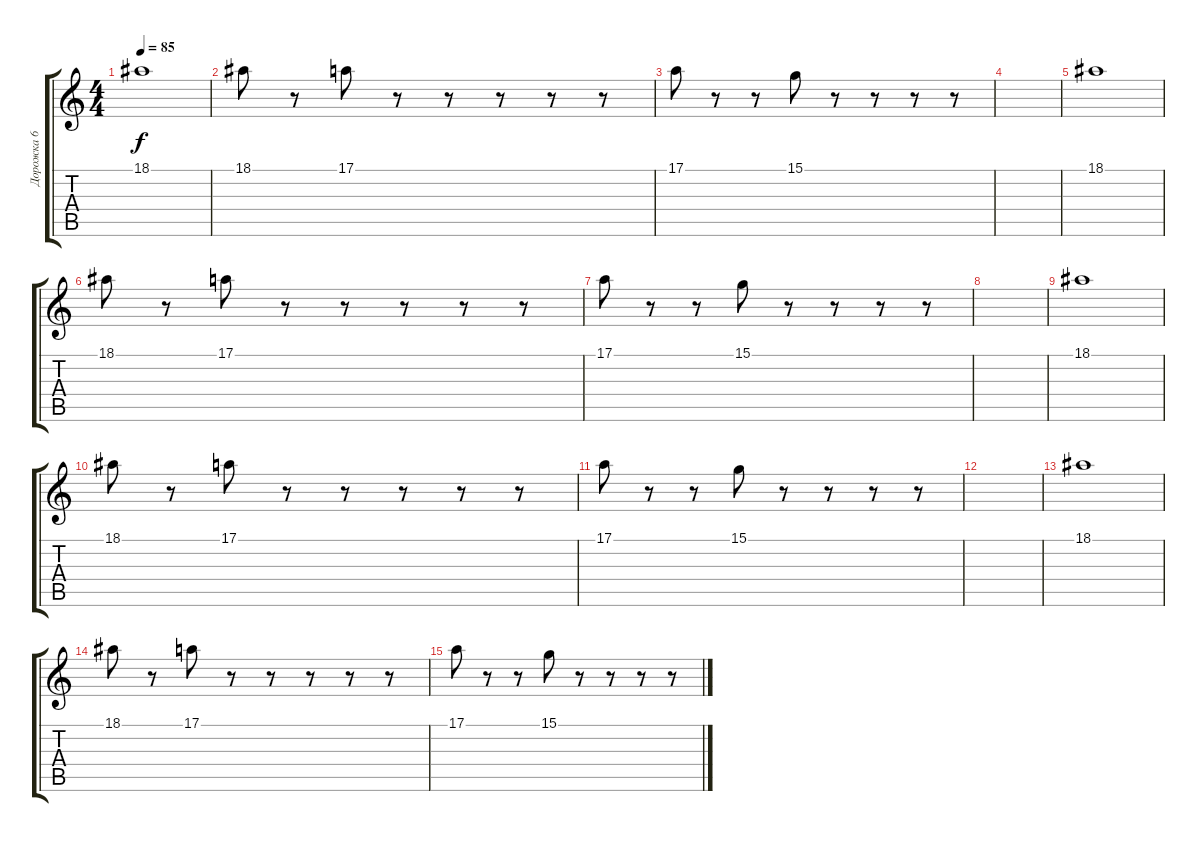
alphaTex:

\track ("Дорожка 6" "Дорожка 6") {instrument stringensemble2}
\staff {score tabs}
\tuning (E4 B3 G3 D3 A2 E2) {hide}
\ts (4 4)
\tempo 85
\clef g2
\ks c
18.1.1{dy f} |
18.1.8 r.8 17.1.8 r.8 r.8 r.8 r.8 r.8 |
17.1.8 r.8 r.8 15.1.8 r.8 r.8 r.8 r.8 |
|
18.1.1 |
18.1.8 r.8 17.1.8 r.8 r.8 r.8 r.8 r.8 |
17.1.8 r.8 r.8 15.1.8 r.8 r.8 r.8 r.8 |
|
18.1.1 |
18.1.8 r.8 17.1.8 r.8 r.8 r.8 r.8 r.8 |
17.1.8 r.8 r.8 15.1.8 r.8 r.8 r.8 r.8 |
|
18.1.1 |
18.1.8 r.8 17.1.8 r.8 r.8 r.8 r.8 r.8 |
17.1.8 r.8 r.8 15.1.8 r.8 r.8 r.8 r.8
